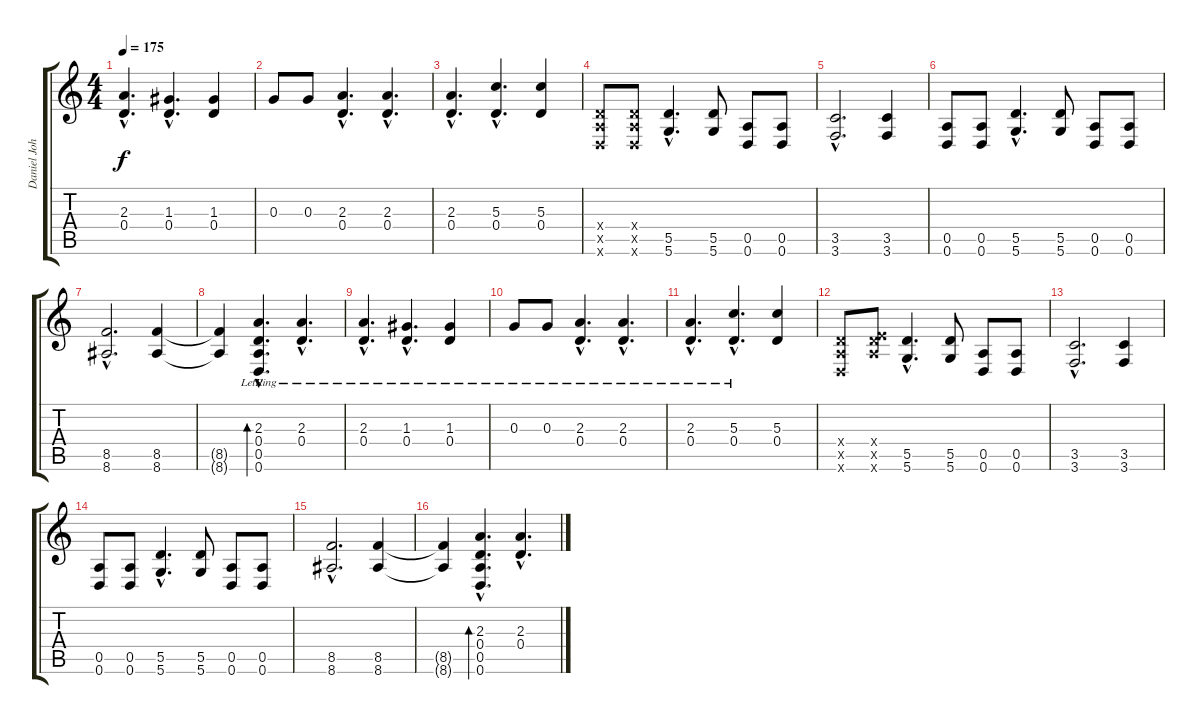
\track ("Daniel Johns" "Daniel Joh") {instrument distortionguitar}
\staff {score tabs}
\tuning (E4 B3 G3 D3 A2 D2) {hide}
\ts (4 4)
\tempo 175
\clef g2
\ks c
(2.3{hac} 0.4{hac}).4{d dy f} (1.3{hac} 0.4{hac}).4{d} (1.3 0.4).4 |
0.3.8 0.3.8 (2.3{hac} 0.4{hac}).4{d} (2.3{hac} 0.4{hac}).4{d} |
(2.3{hac} 0.4{hac}).4{d} (5.3{hac} 0.4{hac}).4{d} (5.3 0.4).4 |
(0.4{x} 0.5{x} 0.6{x}).8{volume 16 balance 8} (0.4{x} 0.5{x} 0.6{x}).8 (5.5{hac} 5.6{hac}).4{d volume 13 balance 15 instrument distortionguitar} (5.5 5.6).8 (0.5 0.6).8{volume 11 instrument electricguitarmuted} (0.5 0.6).8 |
(3.5{hac} 3.6{hac}).2{d volume 13 instrument distortionguitar} (3.5 3.6).4 |
(0.5 0.6).8{volume 11 instrument electricguitarmuted} (0.5 0.6).8 (5.5{hac} 5.6{hac}).4{d volume 13 instrument distortionguitar} (5.5 5.6).8 (0.5 0.6).8{volume 11 instrument electricguitarmuted} (0.5 0.6).8 |
(8.5{hac} 8.6{hac}).2{d volume 13 instrument distortionguitar} (8.5 8.6).4 |
(8.5{t} 8.6{t}).4 (2.3{hac lr} 0.4{hac lr} 0.5{hac lr} 0.6{hac lr}).4{d bd 120 instrument electricguitarjazz} (2.3{hac lr} 0.4{hac lr}).4{d} |
(2.3{hac lr} 0.4{hac lr}).4{d} (1.3{hac lr} 0.4{hac lr}).4{d} (1.3{lr} 0.4{lr}).4 |
0.3{lr}.8 0.3{lr}.8 (2.3{hac lr} 0.4{hac lr}).4{d} (2.3{hac lr} 0.4{hac lr}).4{d} |
(2.3{hac lr} 0.4{hac lr}).4{d} (5.3{hac lr} 0.4{hac lr}).4{d} (5.3 0.4).4 |
(0.4{x} 0.5{x} 0.6{x}).8{volume 16 balance 8} (0.4{x} 7.5{x} 7.6{x}).8 (5.5{hac} 5.6{hac}).4{d volume 13 balance 15 instrument distortionguitar} (5.5 5.6).8 (0.5 0.6).8{volume 11 instrument electricguitarmuted} (0.5 0.6).8 |
(3.5{hac} 3.6{hac}).2{d volume 13 instrument distortionguitar} (3.5 3.6).4 |
(0.5 0.6).8{volume 11 instrument electricguitarmuted} (0.5 0.6).8 (5.5{hac} 5.6{hac}).4{d volume 13 instrument distortionguitar} (5.5 5.6).8 (0.5 0.6).8{volume 11 instrument electricguitarmuted} (0.5 0.6).8 |
(8.5{hac} 8.6{hac}).2{d volume 13 instrument distortionguitar} (8.5 8.6).4 |
(8.5{t} 8.6{t}).4 (2.3{hac} 0.4{hac} 0.5{hac} 0.6{hac}).4{d bd 120 instrument electricguitarjazz} (2.3{hac} 0.4{hac}).4{d}
